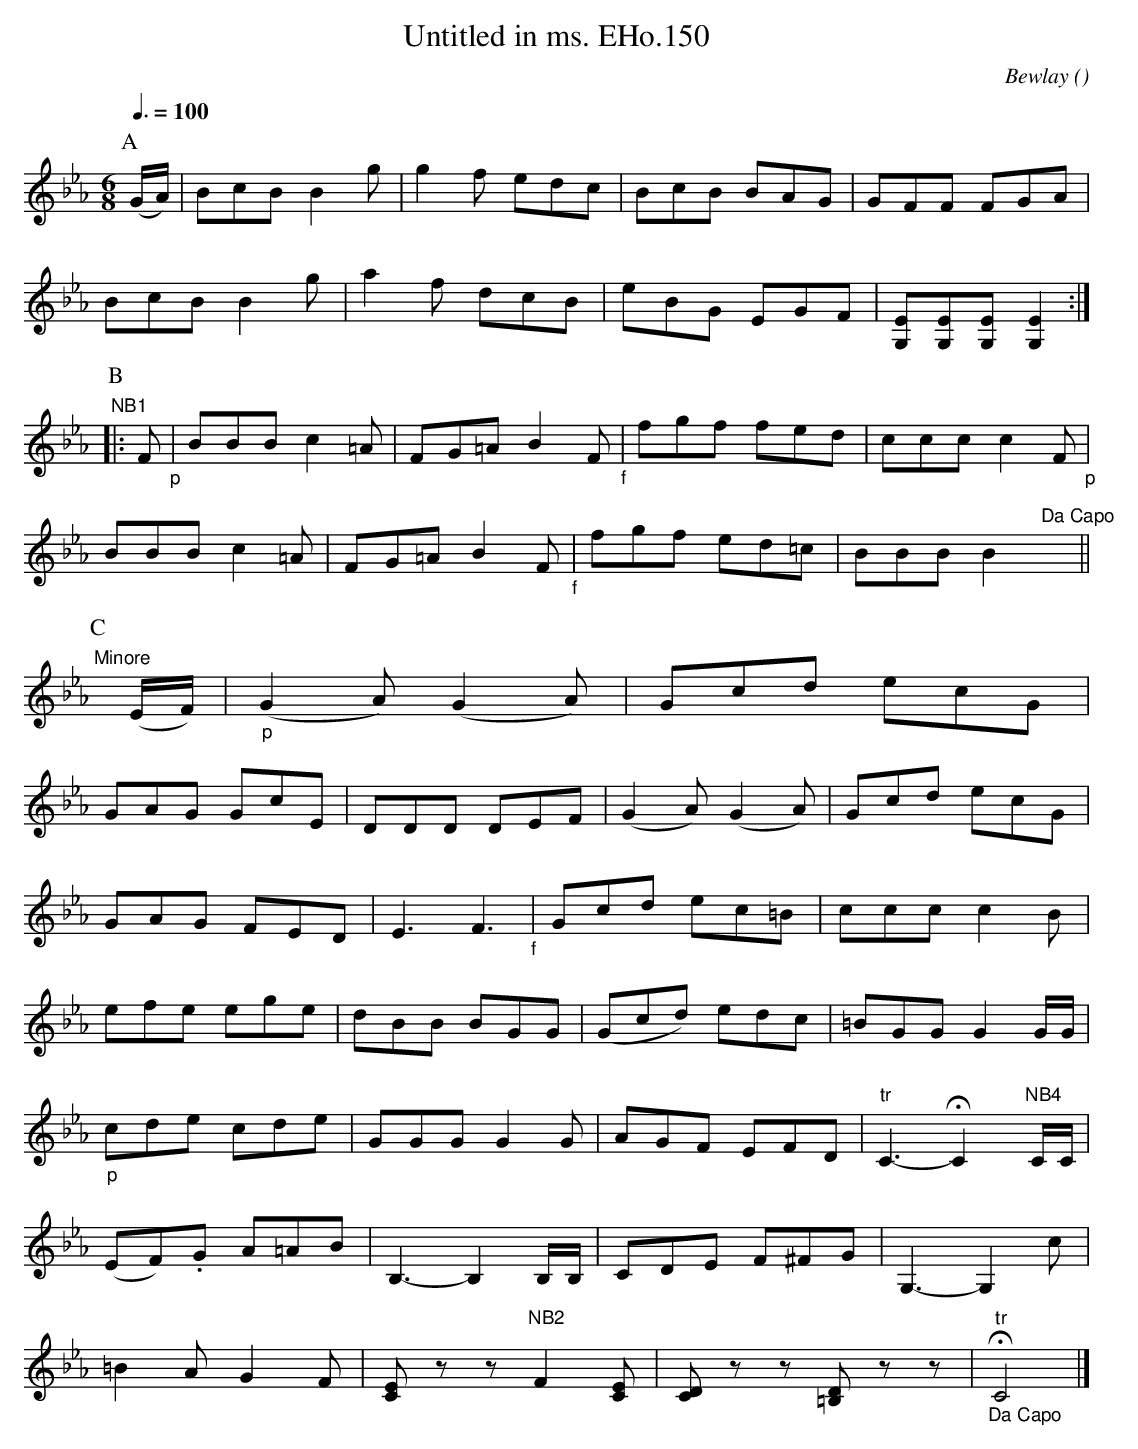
X:1
T:Untitled in ms. EHo.150
M:6/8
L:1/8
Q:3/8=100
C:Bewlay
O:
K:Eb
P:A
(G/A/) | BcB B2g | g2f edc | BcB BAG | GFF FGA |
BcB B2g | a2f dcB | eBG EGF | [G,E][G,E][G,E] [G,2E2] :|
P:B
"NB1"|: F "_p"| BBB c2=A | FG=A B2F"_f" | fgf fed | ccc c2F"_p" |
BBB c2=A |FG=A B2F"_f" | fgf ed=c | BBB B2 "Da Capo"yy||
P:C
"Minore"yy(E/F/) |  "_p"(G2A)(G2A) | Gcd ecG |
GAG GcE | DDD DEF | (G2A)(G2A) | Gcd ecG |
GAG FED | E3F3"_f" | Gcd ec=B | ccc c2B |
efe ege | dBB BGG | (Gcd) edc | =BGG G2G/G/ |
"_p"cde cde | GGG G2G | AGF EFD | "tr"C3-!fermata!C2y"NB4"C/C/ |
(EF).G A=AB | B,3-B,2B,/B,/ | CDE F^FG | G,3-G,2c |
=B2A G2F | [CE] zz"NB2"F2 [CE] | [CD] zz [=B,D] zz | "_Da Capo"!fermata!"tr"C4 |]
